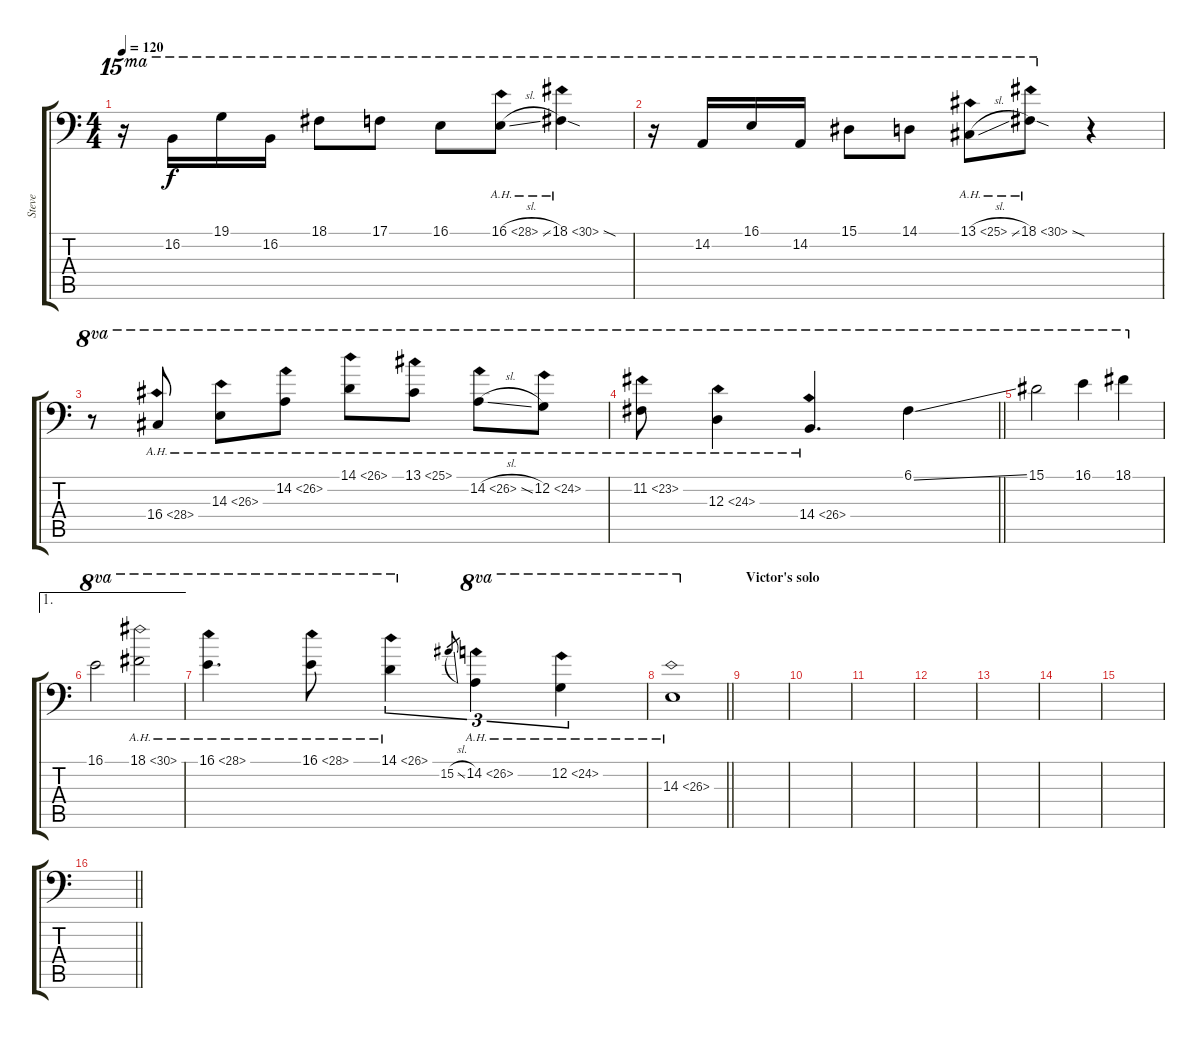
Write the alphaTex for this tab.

\track ("Steve" "Steve") {instrument electricbassfinger}
\staff {score tabs}
\tuning (C3 G2 D2 A1 E1 B0) {hide}
\ts (4 4)
\tempo 120
\clef f4
\ks c
r.16{ot 15ma dy f} 16.2.16{ot 15ma} 19.1.16{ot 15ma} 16.2.16{ot 15ma} 18.1.8{ot 15ma} 17.1.8{ot 15ma} 16.1.8{ot 15ma} 16.1{ah 12 sl}.8{ot 15ma} 18.1{ah 12 sod}.4{ot 15ma} |
r.16{ot 15ma} 14.2.16{ot 15ma} 16.1.16{ot 15ma} 14.2.16{ot 15ma} 15.1.8{ot 15ma} 14.1.8{ot 15ma} 13.1{ah 12 sl}.8{ot 15ma} 18.1{ah 12 sod}.8{ot 15ma} r.4 |
r.8{ot 8va} 16.4{ah 12}.8{ot 8va} 14.3{ah 12}.8{ot 8va} 14.2{ah 12}.8{ot 8va} 14.1{ah 12}.8{ot 8va} 13.1{ah 12}.8{ot 8va} 14.2{ah 12 sl}.8{ot 8va} 12.2{ah 12}.8{ot 8va} |
\barLineRight lightlight
11.2{ah 12}.8{ot 8va} 12.3{ah 12}.4{ot 8va} 14.4{ah 12}.4{d ot 8va} 6.1{ss}.4{ot 8va} |
15.1.2{ot 8va} 16.1.4{ot 8va} 18.1.4{ot 8va} |
\ae 1
16.1.2{ot 8va} 18.1{ah 12}.2{ot 8va} |
16.1{ah 12}.4{d ot 8va} 16.1{ah 12}.8{ot 8va} 14.1{ah 12}.4{tu (3 2) ot 8va} 15.2{sl}.8{gr} 14.2{ah 12}.4{tu (3 2) ot 8va} 12.2{ah 12}.4{tu (3 2) ot 8va} |
\barLineRight lightlight
14.3{ah 12}.1{ot 8va} |
\section ("" "Victor's solo")
|
|
|
|
|
|
|
\barLineRight lightlight
